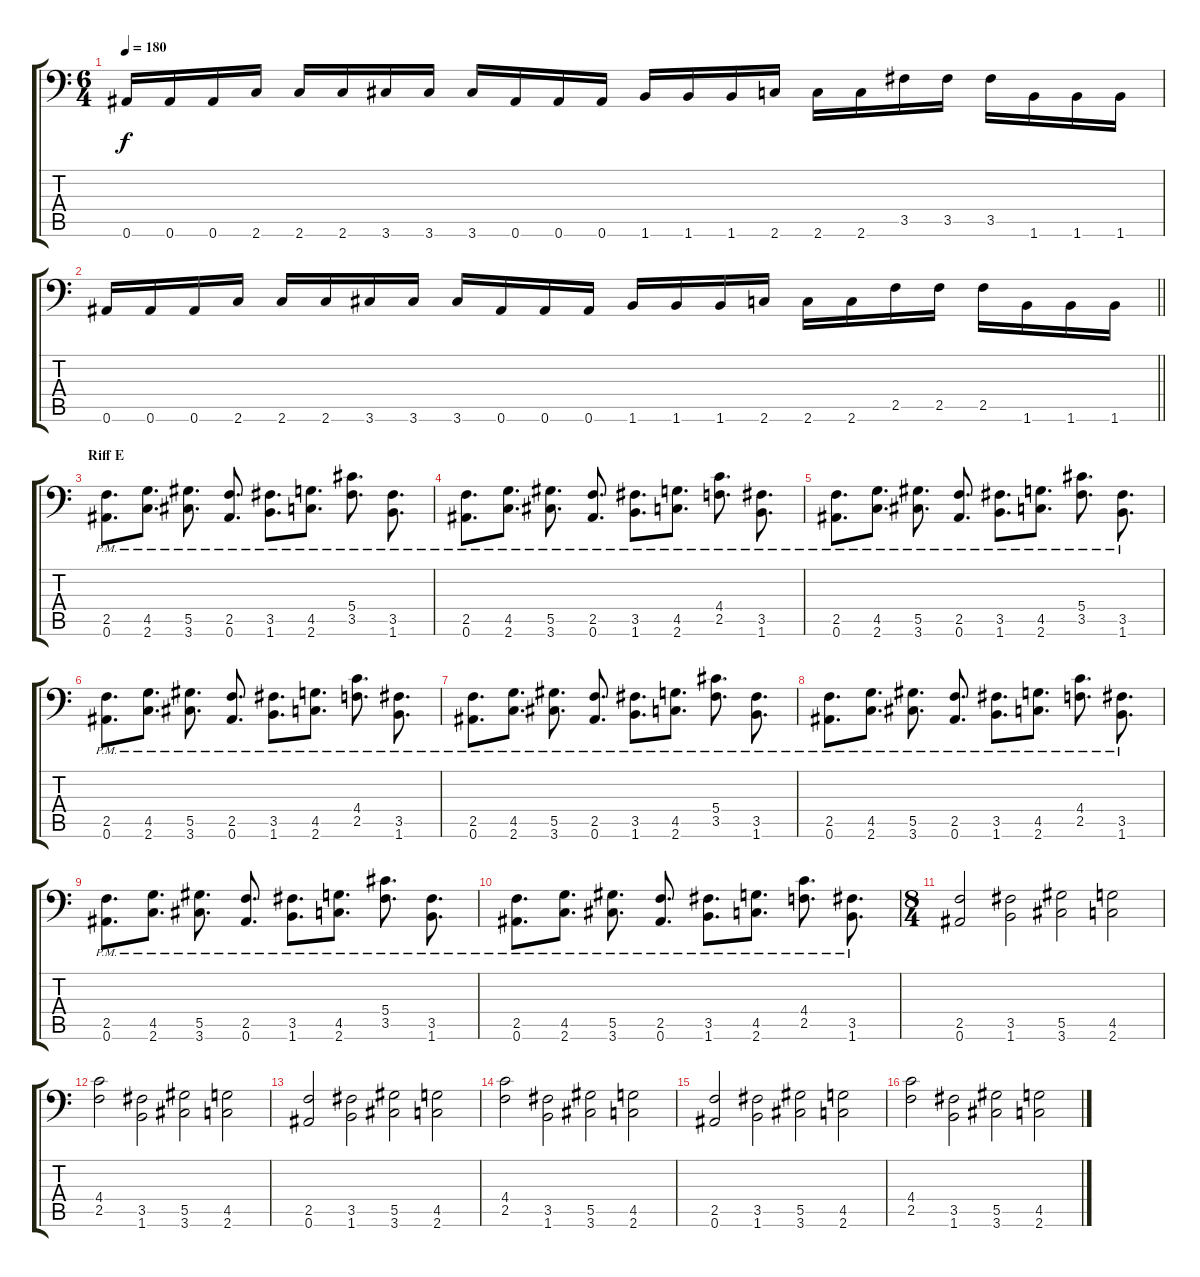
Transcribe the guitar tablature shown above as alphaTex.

\track "" {instrument overdrivenguitar}
\staff {score tabs}
\tuning (Bb3 F3 Db3 Ab2 Eb2 Bb1) {hide}
\ts (6 4)
\tempo 180
\clef f4
\ks c
0.6.16{dy f} 0.6.16 0.6.16 2.6.16 2.6.16 2.6.16 3.6.16 3.6.16 3.6.16 0.6.16 0.6.16 0.6.16 1.6.16 1.6.16 1.6.16 2.6.16 2.6.16 2.6.16 3.5.16 3.5.16 3.5.16 1.6.16 1.6.16 1.6.16 |
\barLineRight lightlight
0.6.16 0.6.16 0.6.16 2.6.16 2.6.16 2.6.16 3.6.16 3.6.16 3.6.16 0.6.16 0.6.16 0.6.16 1.6.16 1.6.16 1.6.16 2.6.16 2.6.16 2.6.16 2.5.16 2.5.16 2.5.16 1.6.16 1.6.16 1.6.16 |
\section ("" "Riff E")
(2.5{pm} 0.6{pm}).8{d} (4.5{pm} 2.6{pm}).8{d} (5.5{pm} 3.6{pm}).8{d} (2.5{pm} 0.6{pm}).8{d} (3.5{pm} 1.6{pm}).8{d} (4.5{pm} 2.6{pm}).8{d} (5.4{pm} 3.5{pm}).8{d} (3.5{pm} 1.6{pm}).8{d} |
(2.5{pm} 0.6{pm}).8{d} (4.5{pm} 2.6{pm}).8{d} (5.5{pm} 3.6{pm}).8{d} (2.5{pm} 0.6{pm}).8{d} (3.5{pm} 1.6{pm}).8{d} (4.5{pm} 2.6{pm}).8{d} (4.4{pm} 2.5{pm}).8{d} (3.5{pm} 1.6{pm}).8{d} |
(2.5{pm} 0.6{pm}).8{d} (4.5{pm} 2.6{pm}).8{d} (5.5{pm} 3.6{pm}).8{d} (2.5{pm} 0.6{pm}).8{d} (3.5{pm} 1.6{pm}).8{d} (4.5{pm} 2.6{pm}).8{d} (5.4{pm} 3.5{pm}).8{d} (3.5{pm} 1.6{pm}).8{d} |
(2.5{pm} 0.6{pm}).8{d} (4.5{pm} 2.6{pm}).8{d} (5.5{pm} 3.6{pm}).8{d} (2.5{pm} 0.6{pm}).8{d} (3.5{pm} 1.6{pm}).8{d} (4.5{pm} 2.6{pm}).8{d} (4.4{pm} 2.5{pm}).8{d} (3.5{pm} 1.6{pm}).8{d} |
(2.5{pm} 0.6{pm}).8{d} (4.5{pm} 2.6{pm}).8{d} (5.5{pm} 3.6{pm}).8{d} (2.5{pm} 0.6{pm}).8{d} (3.5{pm} 1.6{pm}).8{d} (4.5{pm} 2.6{pm}).8{d} (5.4{pm} 3.5{pm}).8{d} (3.5{pm} 1.6{pm}).8{d} |
(2.5{pm} 0.6{pm}).8{d} (4.5{pm} 2.6{pm}).8{d} (5.5{pm} 3.6{pm}).8{d} (2.5{pm} 0.6{pm}).8{d} (3.5{pm} 1.6{pm}).8{d} (4.5{pm} 2.6{pm}).8{d} (4.4{pm} 2.5{pm}).8{d} (3.5{pm} 1.6{pm}).8{d} |
(2.5{pm} 0.6{pm}).8{d} (4.5{pm} 2.6{pm}).8{d} (5.5{pm} 3.6{pm}).8{d} (2.5{pm} 0.6{pm}).8{d} (3.5{pm} 1.6{pm}).8{d} (4.5{pm} 2.6{pm}).8{d} (5.4{pm} 3.5{pm}).8{d} (3.5{pm} 1.6{pm}).8{d} |
(2.5{pm} 0.6{pm}).8{d} (4.5{pm} 2.6{pm}).8{d} (5.5{pm} 3.6{pm}).8{d} (2.5{pm} 0.6{pm}).8{d} (3.5{pm} 1.6{pm}).8{d} (4.5{pm} 2.6{pm}).8{d} (4.4{pm} 2.5{pm}).8{d} (3.5{pm} 1.6{pm}).8{d} |
\ts (8 4)
(2.5 0.6).2 (3.5 1.6).2 (5.5 3.6).2 (4.5 2.6).2 |
(4.4 2.5).2 (3.5 1.6).2 (5.5 3.6).2 (4.5 2.6).2 |
(2.5 0.6).2 (3.5 1.6).2 (5.5 3.6).2 (4.5 2.6).2 |
(4.4 2.5).2 (3.5 1.6).2 (5.5 3.6).2 (4.5 2.6).2 |
(2.5 0.6).2 (3.5 1.6).2 (5.5 3.6).2 (4.5 2.6).2 |
(4.4 2.5).2 (3.5 1.6).2 (5.5 3.6).2 (4.5 2.6).2
